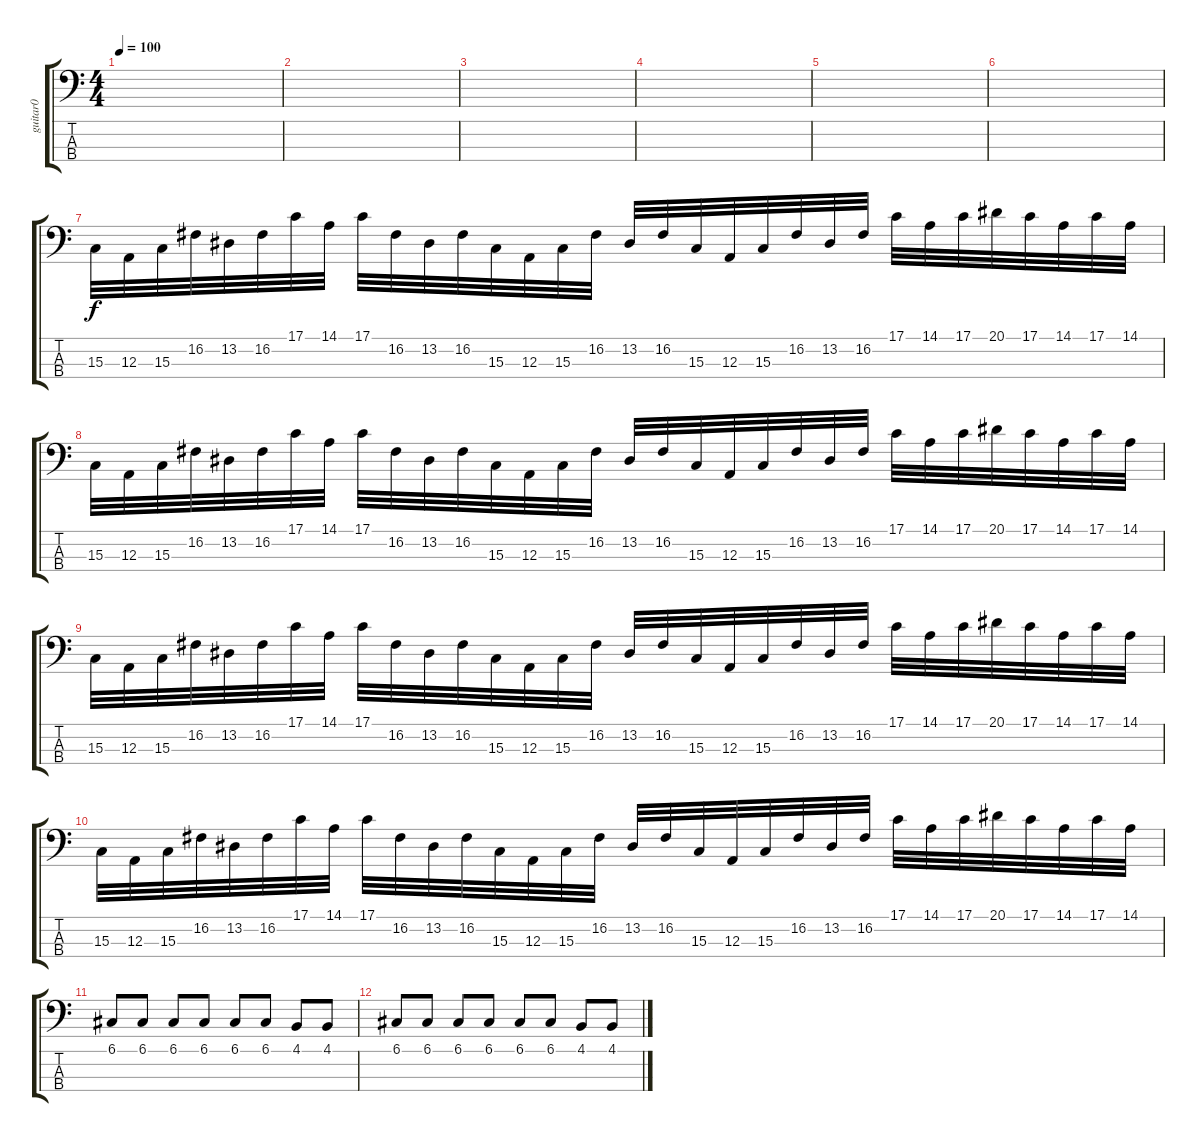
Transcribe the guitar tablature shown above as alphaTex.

\track ("guitar0" "guitar0") {instrument pizzicatostrings}
\staff {score tabs}
\tuning (G2 D2 A1 E1) {hide}
\ts (4 4)
\tempo 100
\clef f4
\ks c
|
|
|
|
|
|
15.3.32 12.3.32 15.3.32 16.2.32 13.2.32 16.2.32 17.1.32 14.1.32 17.1.32 16.2.32 13.2.32 16.2.32 15.3.32 12.3.32 15.3.32 16.2.32 13.2.32 16.2.32 15.3.32 12.3.32 15.3.32 16.2.32 13.2.32 16.2.32 17.1.32 14.1.32 17.1.32 20.1.32 17.1.32 14.1.32 17.1.32 14.1.32 |
15.3.32 12.3.32 15.3.32 16.2.32 13.2.32 16.2.32 17.1.32 14.1.32 17.1.32 16.2.32 13.2.32 16.2.32 15.3.32 12.3.32 15.3.32 16.2.32 13.2.32 16.2.32 15.3.32 12.3.32 15.3.32 16.2.32 13.2.32 16.2.32 17.1.32 14.1.32 17.1.32 20.1.32 17.1.32 14.1.32 17.1.32 14.1.32 |
15.3.32 12.3.32 15.3.32 16.2.32 13.2.32 16.2.32 17.1.32 14.1.32 17.1.32 16.2.32 13.2.32 16.2.32 15.3.32 12.3.32 15.3.32 16.2.32 13.2.32 16.2.32 15.3.32 12.3.32 15.3.32 16.2.32 13.2.32 16.2.32 17.1.32 14.1.32 17.1.32 20.1.32 17.1.32 14.1.32 17.1.32 14.1.32 |
15.3.32 12.3.32 15.3.32 16.2.32 13.2.32 16.2.32 17.1.32 14.1.32 17.1.32 16.2.32 13.2.32 16.2.32 15.3.32 12.3.32 15.3.32 16.2.32 13.2.32 16.2.32 15.3.32 12.3.32 15.3.32 16.2.32 13.2.32 16.2.32 17.1.32 14.1.32 17.1.32 20.1.32 17.1.32 14.1.32 17.1.32 14.1.32 |
6.1.8 6.1.8 6.1.8 6.1.8 6.1.8 6.1.8 4.1.8 4.1.8 |
6.1.8 6.1.8 6.1.8 6.1.8 6.1.8 6.1.8 4.1.8 4.1.8
